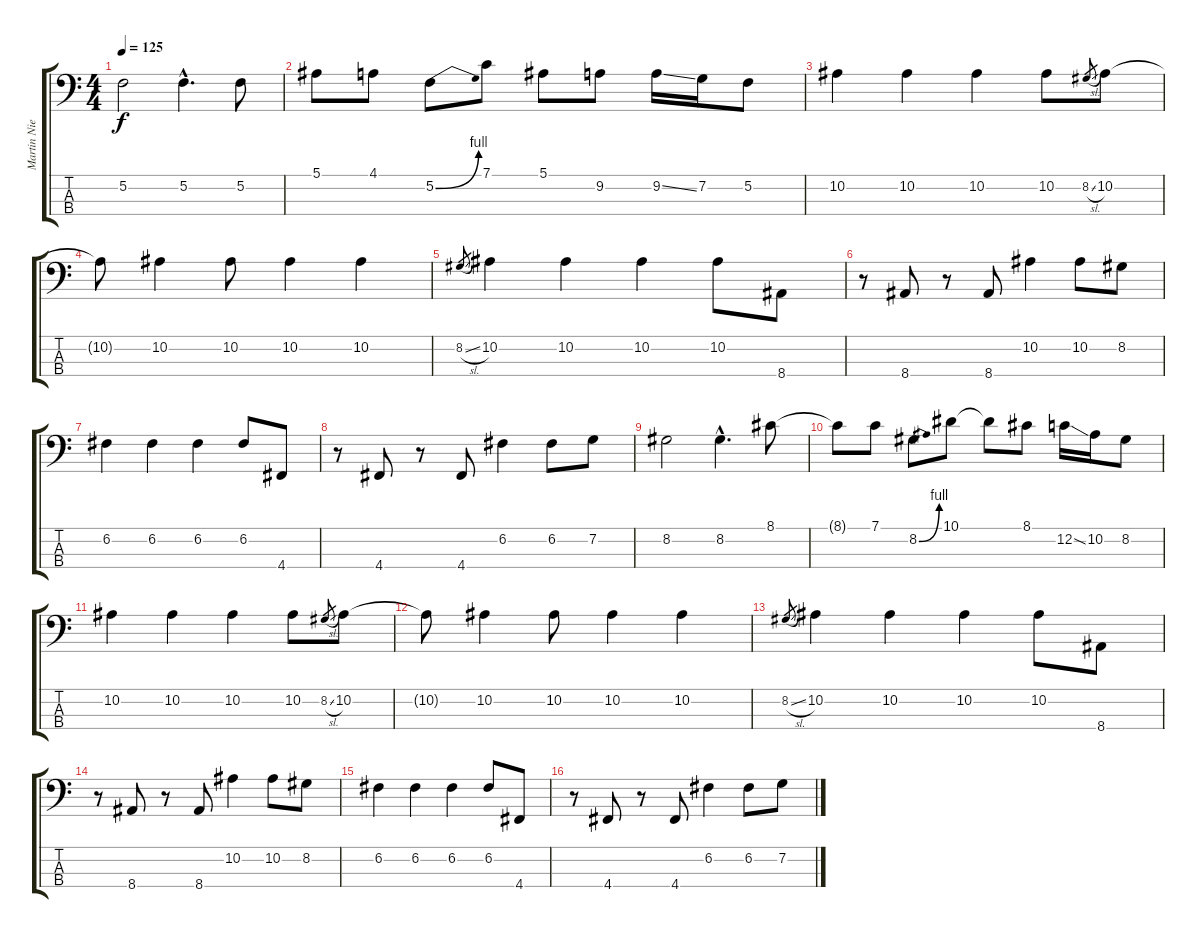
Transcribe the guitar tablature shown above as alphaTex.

\track ("Martin Nielsen (Bass)" "Martin Nie") {instrument electricbassfinger}
\staff {score tabs}
\tuning (F2 C2 G1 D1) {hide}
\ts (4 4)
\tempo 125
\clef f4
\ks c
5.2.2{dy f} 5.2{hac}.4{d} 5.2.8 |
5.1.8 4.1.8 5.2{be (bend 0 0 60 4)}.8 7.1.8 5.1.8 9.2.8 9.2{ss}.16 7.2.16 5.2.8 |
10.2.4 10.2.4 10.2.4 10.2.8 8.2{sl}.8{gr} 10.2.8 |
10.2{t}.8 10.2.4 10.2.8 10.2.4 10.2.4 |
8.2{sl}.8{gr} 10.2.4 10.2.4 10.2.4 10.2.8 8.4.8 |
r.8 8.4.8 r.8 8.4.8 10.2.4 10.2.8 8.2.8 |
6.2.4 6.2.4 6.2.4 6.2.8 4.4.8 |
r.8 4.4.8 r.8 4.4.8 6.2.4 6.2.8 7.2.8 |
8.2.2 8.2{hac}.4{d} 8.1.8 |
8.1{t}.8 7.1.8 8.2{be (bend 0 0 60 4)}.8 10.1.8 10.1{t}.8 8.1.8 12.2{ss}.16 10.2.16 8.2.8 |
10.2.4 10.2.4 10.2.4 10.2.8 8.2{sl}.8{gr} 10.2.8 |
10.2{t}.8 10.2.4 10.2.8 10.2.4 10.2.4 |
8.2{sl}.8{gr} 10.2.4 10.2.4 10.2.4 10.2.8 8.4.8 |
r.8 8.4.8 r.8 8.4.8 10.2.4 10.2.8 8.2.8 |
6.2.4 6.2.4 6.2.4 6.2.8 4.4.8 |
r.8 4.4.8 r.8 4.4.8 6.2.4 6.2.8 7.2.8
